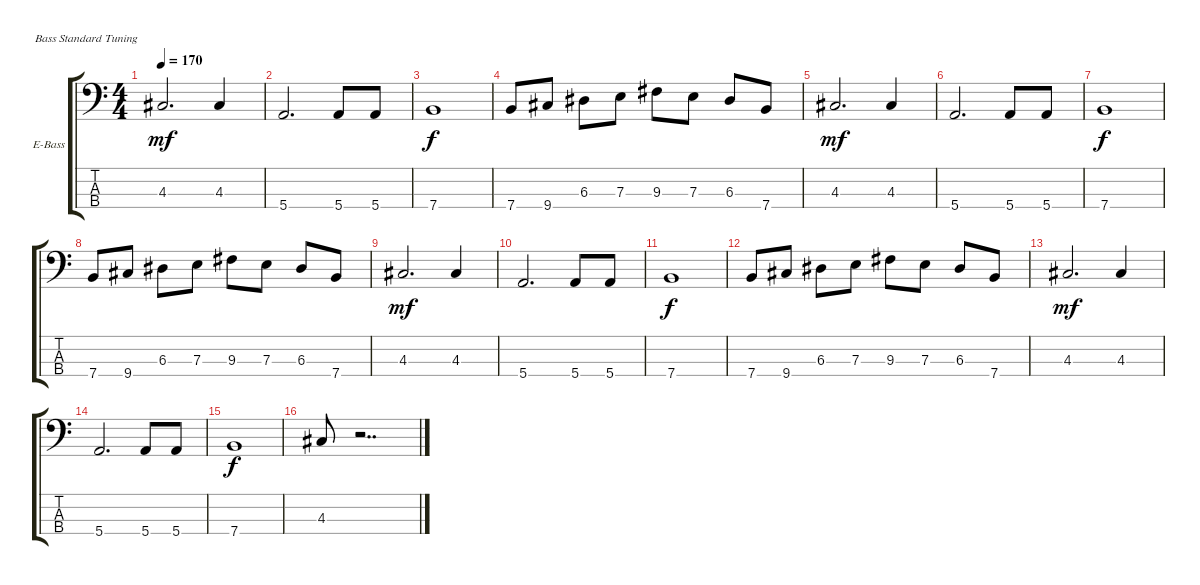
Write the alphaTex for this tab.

\bracketExtendMode groupsimilarinstruments
\firstSystemTrackNameOrientation horizontal
\otherSystemsTrackNameOrientation horizontal
\track ("Бас" "E-Bass") {instrument electricbassfinger}
\staff {score tabs}
\tuning (G2 D2 A1 E1)
\ts (4 4)
\tempo 170
\clef f4
\ks c
4.3.2{d dy mf instrument electricbassfinger} 4.3.4 |
5.4.2{d} 5.4.8 5.4.8 |
7.4.1{dy f} |
7.4.8 9.4.8 6.3.8 7.3.8 9.3.8 7.3.8 6.3.8 7.4.8 |
4.3.2{d dy mf} 4.3.4 |
5.4.2{d} 5.4.8 5.4.8 |
7.4.1{dy f} |
7.4.8 9.4.8 6.3.8 7.3.8 9.3.8 7.3.8 6.3.8 7.4.8 |
4.3.2{d dy mf} 4.3.4 |
5.4.2{d} 5.4.8 5.4.8 |
7.4.1{dy f} |
7.4.8 9.4.8 6.3.8 7.3.8 9.3.8 7.3.8 6.3.8 7.4.8 |
4.3.2{d dy mf} 4.3.4 |
5.4.2{d} 5.4.8 5.4.8 |
7.4.1{dy f} |
4.3.8 r.2{dd}
